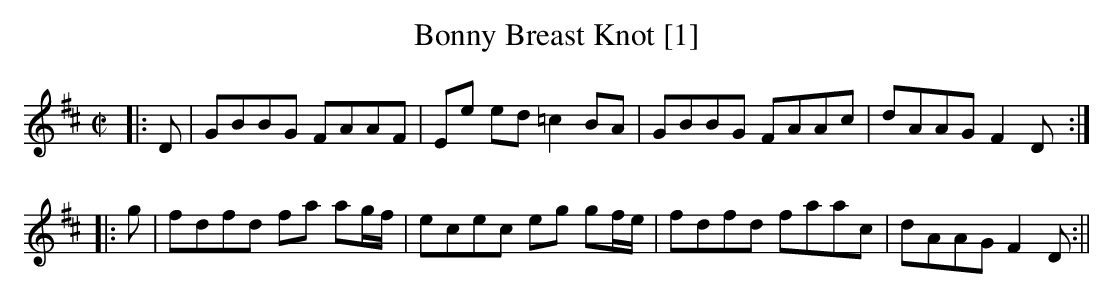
X:1
T:Bonny Breast Knot [1]
M:C|
L:1/8
K:D
|: D | GBBG FAAF | Ee ed =c2 BA | GBBG FAAc | dAAG F2 D :|
|: g | fdfd fa ag/f/ | ecec eg gf/e/ | fdfd faac | dAAG F2 D :||
